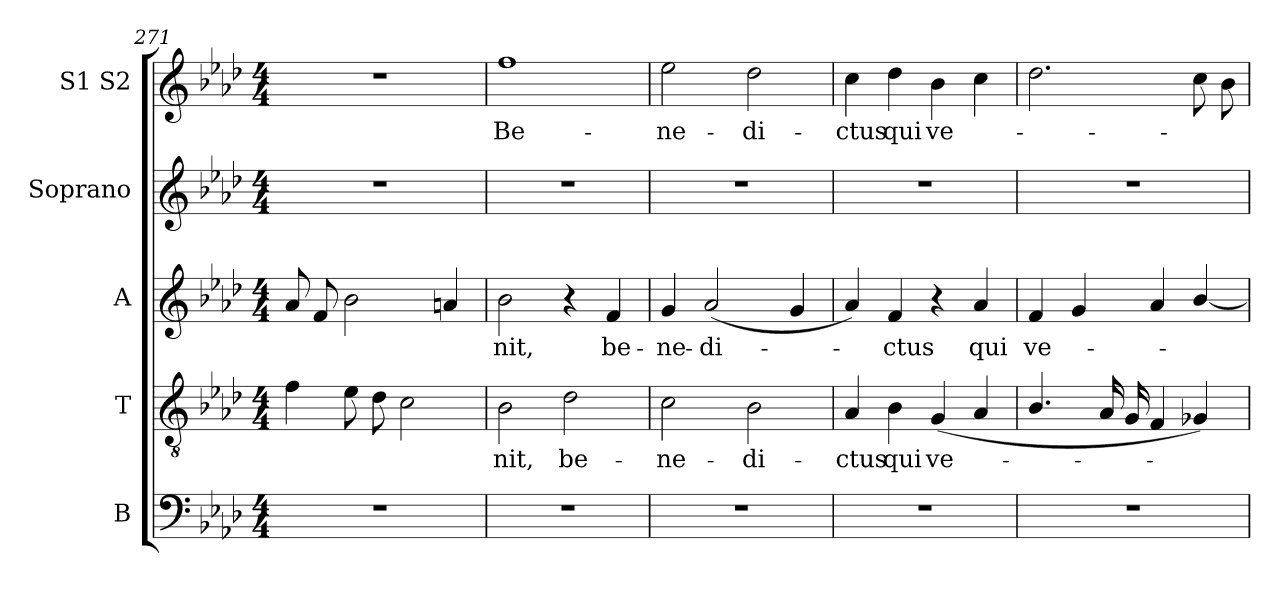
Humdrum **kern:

**kern	**kern	**text	**kern	**text	**kern	**kern	**text
*part5	*part4	*part4	*part3	*part3	*part2	*part1	*part1
*staff5	*staff4	*staff4	*staff3	*staff3	*staff2	*staff1	*staff1
*I"B	*I"T	*	*I"A	*	*I"Soprano	*I"S1 S2	*
*clefF4	*clefGv2	*	*clefG2	*	*clefG2	*clefG2	*
*	*ITrd7c12	*	*	*	*	*	*
*k[b-e-a-d-]	*k[b-e-a-d-]	*	*k[b-e-a-d-]	*	*k[b-e-a-d-]	*k[b-e-a-d-]	*
*f:	*f:	*	*f:	*	*f:	*f:	*
*M4/4	*M4/4	*	*M4/4	*	*M4/4	*M4/4	*
=271	=271	=271	=271	=271	=271	=271	=271
1r	4Fi\	.	8a-i/	.	1r	1r	.
.	.	.	8fi/	.	.	.	.
.	8E-i\	.	2b-i\	.	.	.	.
.	8D-i\	.	.	.	.	.	.
.	2Ci\	.	.	.	.	.	.
.	.	.	4ani/	.	.	.	.
=272	=272	=272	=272	=272	=272	=272	=272
!	!	!LO:LY:b:color=#000000	!	!	!	!	!
!	!	!	!	!LO:LY:b:color=#000000	!	!	!
!	!	!	!	!	!	!	!LO:LY:b:color=#000000
1r	2BB-i\	-nit,	2b-i\	-nit,	1r	1ffi	Be-
!	!	!LO:LY:b:color=#000000	!	!	!	!	!
.	2D-i\	be-	4r	.	.	.	.
!	!	!	!	!LO:LY:b:color=#000000	!	!	!
.	.	.	4fi/	be-	.	.	.
=273	=273	=273	=273	=273	=273	=273	=273
!	!	!LO:LY:b:color=#000000	!	!	!	!	!
!	!	!	!	!LO:LY:b:color=#000000	!	!	!
!	!	!	!	!	!	!	!LO:LY:b:color=#000000
1r	2Ci\	-ne-	4gi/	-ne-	1r	2ee-i\	-ne-
!	!	!	!	!LO:LY:b:color=#000000	!	!	!
.	.	.	(2a-i/	-di-	.	.	.
!	!	!LO:LY:b:color=#000000	!	!	!	!	!
!	!	!	!	!	!	!	!LO:LY:b:color=#000000
.	2BB-i\	-di-	.	.	.	2dd-i\	-di-
.	.	.	4gi/	.	.	.	.
!!LO:PB:g=z
=274	=274	=274	=274	=274	=274	=274	=274
!	!	!LO:LY:b:color=#000000	!	!	!	!	!
!	!	!	!	!	!	!	!LO:LY:b:color=#000000
1r	4AA-i/	-ctus	4a-i/)	.	1r	4cci\	-ctus
!	!	!LO:LY:b:color=#000000	!	!	!	!	!
!	!	!	!	!LO:LY:b:color=#000000	!	!	!
!	!	!	!	!	!	!	!LO:LY:b:color=#000000
.	4BB-i\	qui	4fi/	-ctus	.	4dd-i\	qui
!	!	!LO:LY:b:color=#000000	!	!	!	!	!
!	!	!	!	!	!	!	!LO:LY:b:color=#000000
.	(4GGi/	ve-	4r	.	.	4b-i\	ve-
!	!	!	!	!LO:LY:b:color=#000000	!	!	!
.	4AA-i/	.	4a-i/	qui	.	4cci\	.
=275	=275	=275	=275	=275	=275	=275	=275
!	!	!	!	!LO:LY:b:color=#000000	!	!	!
1r	4.BB-i/	.	4fi/	ve-	1r	2.dd-i\	.
.	.	.	4gi/	.	.	.	.
.	16AA-i/	.	.	.	.	.	.
.	16GGi/	.	.	.	.	.	.
.	4FFi/	.	4a-i/	.	.	.	.
.	4GG-Xi/)	.	[4b-i/	.	.	8cci\	.
.	.	.	.	.	.	8b-i\	.
=	=	=	=	=	=	=	=
*-	*-	*-	*-	*-	*-	*-	*-
